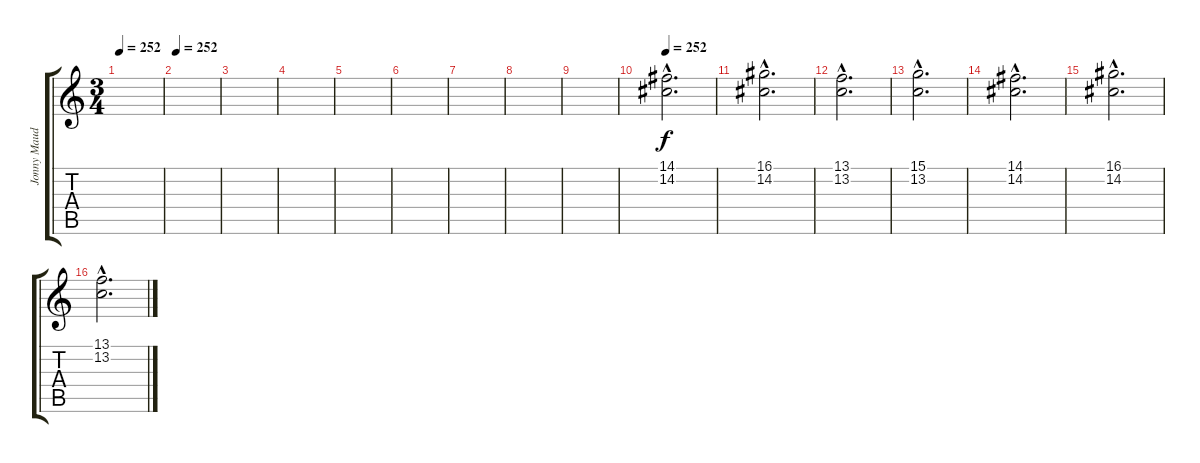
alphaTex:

\track ("Jonny Maudling (Strings)" "Jonny Maud") {instrument stringensemble1}
\staff {score tabs}
\tuning (E4 B3 G3 D3 A2 E2) {hide}
\ts (3 4)
\tempo 252
\clef g2
\ks c
|
\tempo 252
|
|
|
|
|
|
|
|
\tempo 252
(14.1{hac} 14.2{hac}).2{d} |
(16.1{hac} 14.2{hac}).2{d} |
(13.1{hac} 13.2{hac}).2{d} |
(15.1{hac} 13.2{hac}).2{d} |
(14.1{hac} 14.2{hac}).2{d} |
(16.1{hac} 14.2{hac}).2{d} |
(13.1{hac} 13.2{hac}).2{d}
